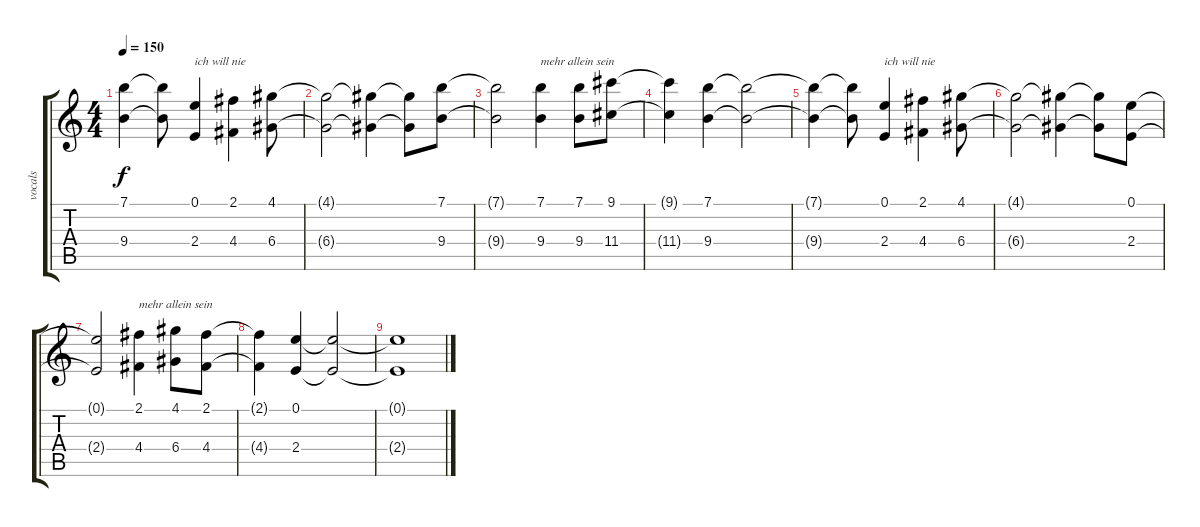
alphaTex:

\track ("vocals" "vocals") {instrument electricguitarjazz}
\staff {score tabs}
\tuning (E4 B3 G3 D3 A2 E2) {hide}
\ts (4 4)
\tempo 150
\clef g2
\ks c
(7.1{t} 9.4{t}).4{dy f} (7.1{t} 9.4{t}).8 (0.1 2.4).4{txt "ich will nie"} (2.1 4.4).4 (4.1 6.4).8 |
(4.1{t} 6.4{t}).2 (4.1{t} 6.4{t}).4 (4.1{t} 6.4{t}).8 (7.1 9.4).8 |
(7.1{t} 9.4{t}).2 (7.1 9.4).4{txt "mehr allein sein"} (7.1 9.4).8 (9.1 11.4).8 |
(9.1{t} 11.4{t}).4 (7.1 9.4).4 (7.1{t} 9.4{t}).2 |
(7.1{t} 9.4{t}).4 (7.1{t} 9.4{t}).8 (0.1 2.4).4{txt "ich will nie"} (2.1 4.4).4 (4.1 6.4).8 |
(4.1{t} 6.4{t}).2 (4.1{t} 6.4{t}).4 (4.1{t} 6.4{t}).8 (0.1 2.4).8 |
(0.1{t} 2.4{t}).2 (2.1 4.4).4{txt "mehr allein sein"} (4.1 6.4).8 (2.1 4.4).8 |
(2.1{t} 4.4{t}).4 (0.1 2.4).4 (0.1{t} 2.4{t}).2 |
(0.1{t} 2.4{t}).1
